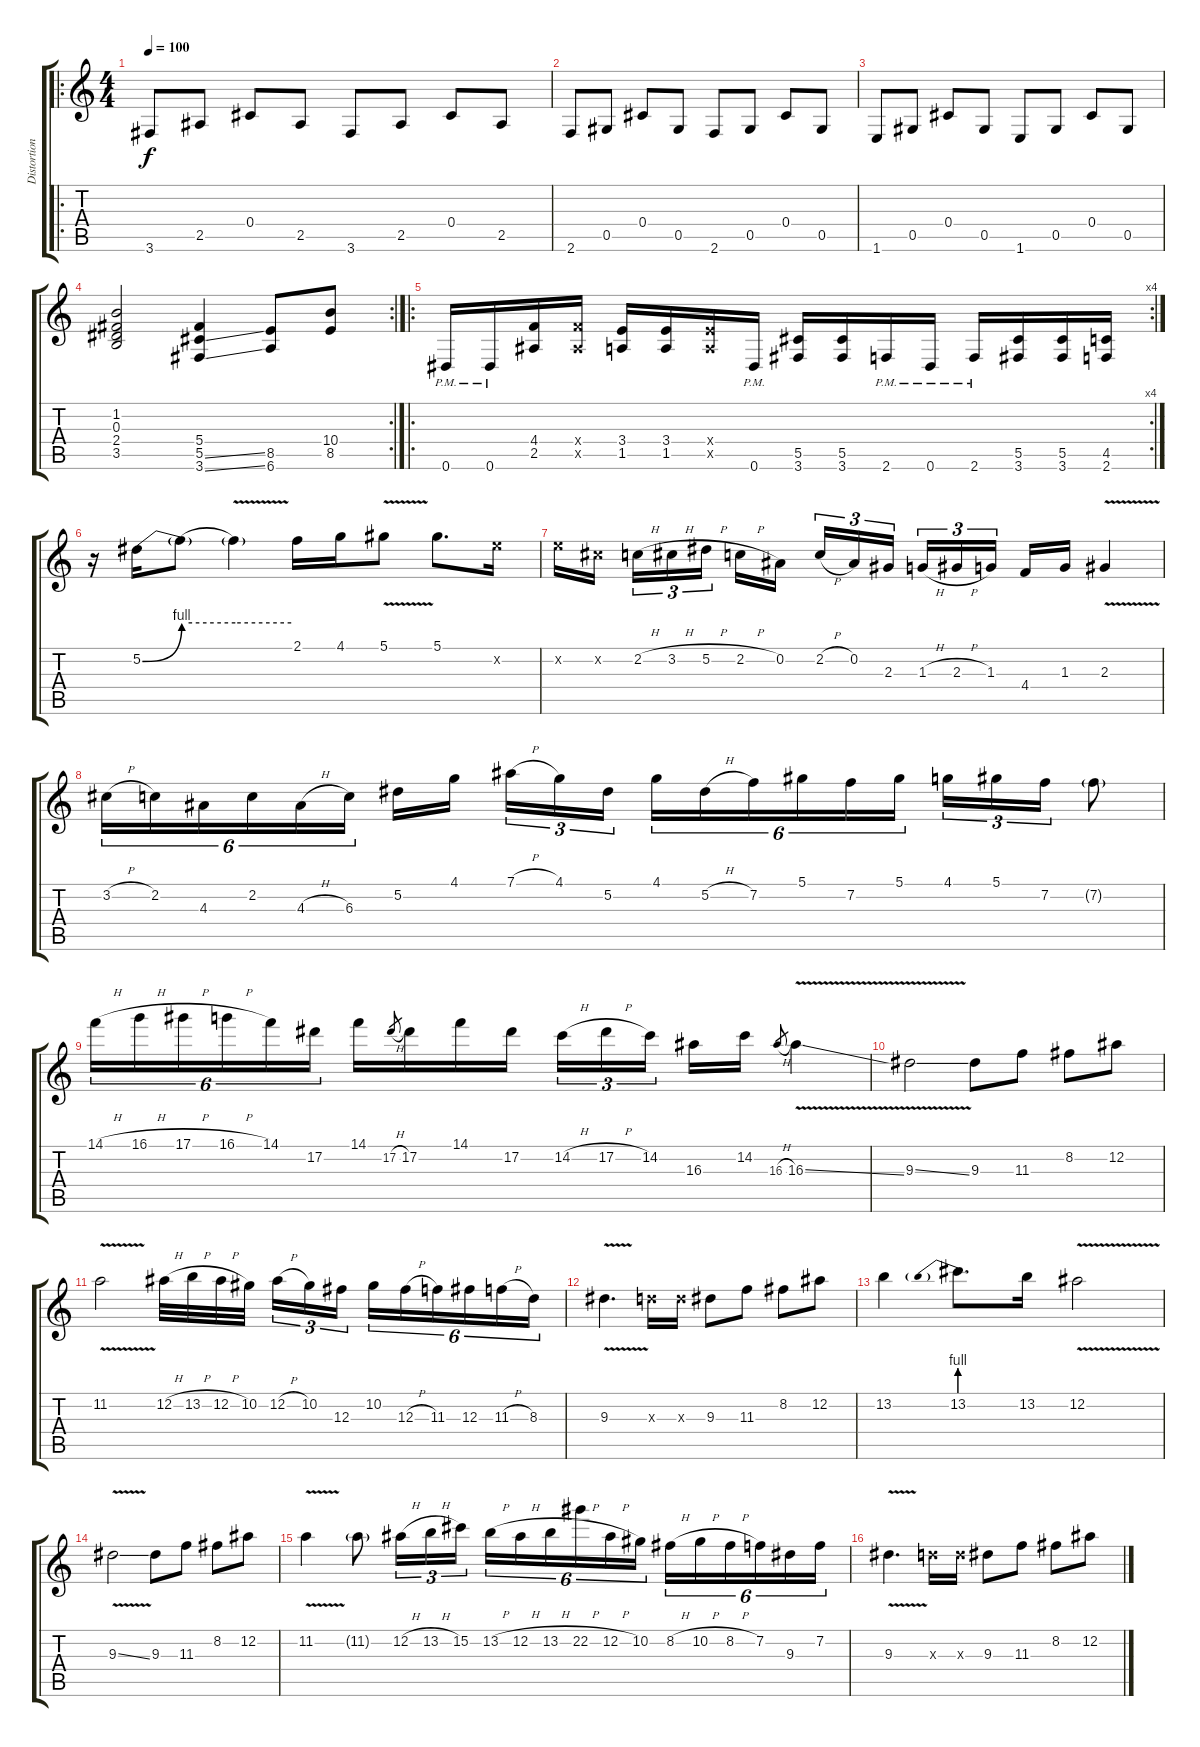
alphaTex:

\track ("Distortion Guitar 1" "Distortion") {instrument distortionguitar}
\staff {score tabs}
\tuning (Eb4 Bb3 Gb3 Db3 Ab2 Eb2) {hide}
\ro
\ts (4 4)
\tempo 100
\clef g2
\ks c
3.6.8{dy f} 2.5.8 0.4.8 2.5.8 3.6.8 2.5.8 0.4.8 2.5.8 |
2.6.8 0.5.8 0.4.8 0.5.8 2.6.8 0.5.8 0.4.8 0.5.8 |
1.6.8 0.5.8 0.4.8 0.5.8 1.6.8 0.5.8 0.4.8 0.5.8 |
\rc 2
(1.2 0.3 2.4 3.5).2 (5.4 5.5{ss} 3.6{ss}).4 (8.5 6.6).8 (10.4 8.5).8 |
\ro
\rc 4
0.6{pm}.16 0.6{pm}.16 (4.4 2.5).16 (4.4{x} 2.5{x}).16 (3.4 1.5).16 (3.4 1.5).16 (3.4{x} 1.5{x}).16 0.6{pm}.16 (5.5 3.6).16 (5.5 3.6).16 2.6{pm}.16 0.6{pm}.16 2.6{pm}.16 (5.5 3.6).16 (5.5 3.6).16 (4.5 2.6).16 |
r.16 5.2{be (bend 0 0 60 4)}.16 5.2{be (hold 0 4 60 4) t}.8 5.2{be (hold 0 4 60 4) v t}.4 2.1.16 4.1.16 5.1{v}.8 5.1.8{d} 6.2{x}.16 |
6.2{x}.16 3.2{x}.16 2.2{h}.16{tu (3 2)} 3.2{h}.16{tu (3 2)} 5.2{h}.16{tu (3 2)} 2.2{h}.16 0.2.16 2.2{h}.16{tu (3 2)} 0.2.16{tu (3 2)} 2.3.16{tu (3 2)} 1.3{h}.16{tu (3 2)} 2.3{h}.16{tu (3 2)} 1.3.16{tu (3 2)} 4.4.16 1.3.16 2.3{v}.4 |
3.2{h}.16{tu (6 4)} 2.2.16{tu (6 4)} 4.3.16{tu (6 4)} 2.2.16{tu (6 4)} 4.3{h}.16{tu (6 4)} 6.3.16{tu (6 4)} 5.2.16 4.1.16 7.1{h}.16{tu (3 2)} 4.1.16{tu (3 2)} 5.2.16{tu (3 2)} 4.1.16{tu (6 4)} 5.2{h}.16{tu (6 4)} 7.2.16{tu (6 4)} 5.1.16{tu (6 4)} 7.2.16{tu (6 4)} 5.1.16{tu (6 4)} 4.1.16{tu (3 2)} 5.1.16{tu (3 2)} 7.2.16{tu (3 2)} 7.2{g}.8 |
14.1{h}.16{tu (6 4)} 16.1{h}.16{tu (6 4)} 17.1{h}.16{tu (6 4)} 16.1{h}.16{tu (6 4)} 14.1.16{tu (6 4)} 17.2.16{tu (6 4)} 14.1.16 17.2{h}.8{gr} 17.2.16 14.1.16 17.2.16 14.2{h}.16{tu (3 2)} 17.2{h}.16{tu (3 2)} 14.2.16{tu (3 2)} 16.3.16 14.2.16 16.3{h}.8{gr} 16.3{v ss}.4 |
9.3{v ss}.2 9.3.8 11.3.8 8.2.8 12.2.8 |
11.2{v}.2 12.2{h}.32 13.2{h}.32 12.2{h}.32 10.2.32 12.2{h}.16{tu (3 2)} 10.2.16{tu (3 2)} 12.3.16{tu (3 2)} 10.2.16{tu (6 4)} 12.3{h}.16{tu (6 4)} 11.3.16{tu (6 4)} 12.3.16{tu (6 4)} 11.3{h}.16{tu (6 4)} 8.3.16{tu (6 4)} |
9.3{v}.4{d} 8.3{x}.16 8.3{x}.16 9.3.8 11.3.8 8.2.8 12.2.8 |
13.2.4 13.2{be (prebend 0 4 60 4)}.8{d} 13.2.16 12.2{v}.2 |
9.3{v ss}.2 9.3.8 11.3.8 8.2.8 12.2.8 |
11.2{v}.4 11.2{g}.8 12.2{h}.16{tu (3 2)} 13.2{h}.16{tu (3 2)} 15.2.16{tu (3 2)} 13.2{h}.16{tu (6 4)} 12.2{h}.16{tu (6 4)} 13.2{h}.16{tu (6 4)} 22.2{h}.16{tu (6 4)} 12.2{h}.16{tu (6 4)} 10.2.16{tu (6 4)} 8.2{h}.16{tu (6 4)} 10.2{h}.16{tu (6 4)} 8.2{h}.16{tu (6 4)} 7.2.16{tu (6 4)} 9.3.16{tu (6 4)} 7.2.16{tu (6 4)} |
9.3{v}.4{d} 8.3{x}.16 8.3{x}.16 9.3.8 11.3.8 8.2.8 12.2.8
